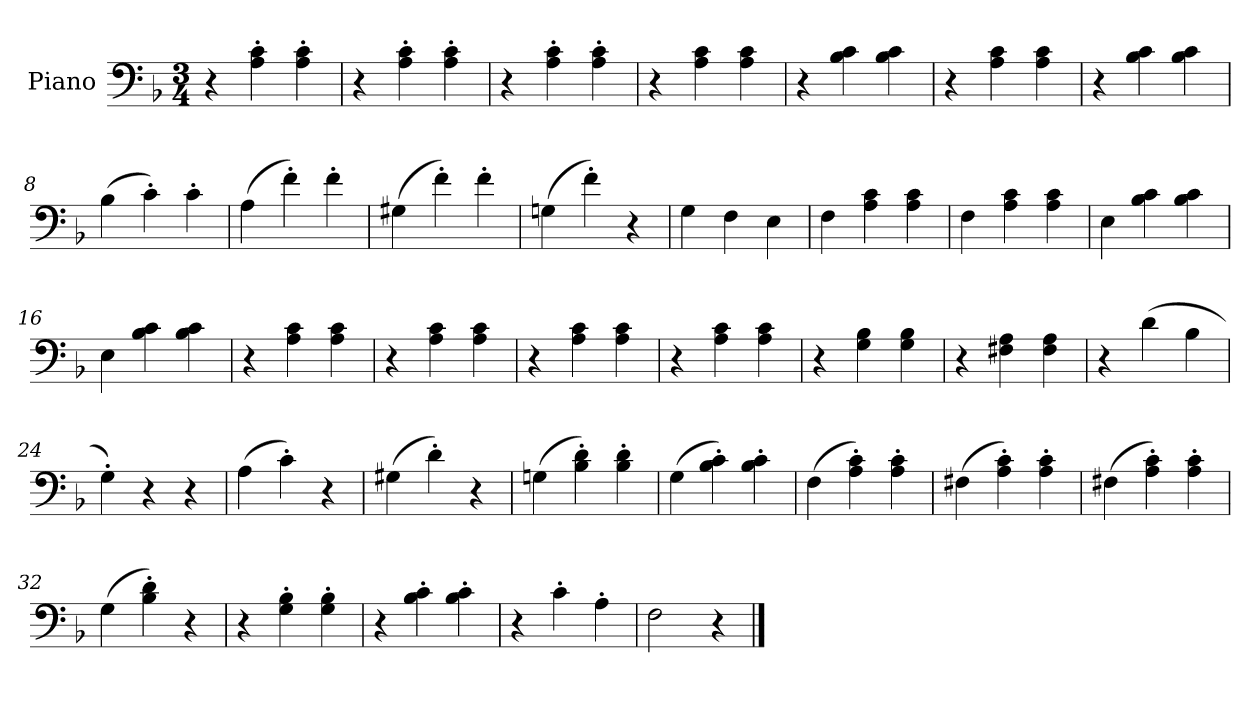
**kern
*part1
*staff1
*I"Piano
*I'Pno.
*clefF4
*k[b-]
*M3/4
*MM120
=1
4r
4A\' 4c\'
4A\' 4c\'
=2
4r
4A\' 4c\'
4A\' 4c\'
=3
4r
4A\' 4c\'
4A\' 4c\'
=4
4r
4A\ 4c\
4A\ 4c\
=5
4r
4B-\ 4c\
4B-\ 4c\
=6
4r
4A\ 4c\
4A\ 4c\
=7
4r
4B-\ 4c\
4B-\ 4c\
=8
(4B-\
4c'\)
4c'\
=9
(4A\
4f'\)
4f'\
!!LO:LB:g=z
=10
(4G#X\
4f'\)
4f'\
=11
(4Gn\
4f'\)
4r
=12
4G\
4F\
4E\
=13
4F\
4A\ 4c\
4A\ 4c\
=14
4F\
4A\ 4c\
4A\ 4c\
=15
4E\
4B-\ 4c\
4B-\ 4c\
=16
4E\
4B-\ 4c\
4B-\ 4c\
=17
4r
4A\ 4c\
4A\ 4c\
=18
4r
4A\ 4c\
4A\ 4c\
!!LO:LB:g=z
=19
4r
4A\ 4c\
4A\ 4c\
=20
4r
4A\ 4c\
4A\ 4c\
=21
4r
4G\ 4B-\
4G\ 4B-\
=22
4r
4F#X\ 4A\
4F#\ 4A\
=23
4r
(4d\
4B-\
=24
4G'\)
4r
4r
=25
(4A\
4c'\)
4r
=26
(4G#X\
4d'\)
4r
=27
(4Gn\
4B-\' 4d\')
4B-\' 4d\'
=28
(4G\
4B-\' 4c\')
4B-\' 4c\'
!!LO:LB:g=z
=29
(4F\
4A\' 4c\')
4A\' 4c\'
=30
(4F#X\
4A\' 4c\')
4A\' 4c\'
=31
(4F#X\
4A\' 4c\')
4A\' 4c\'
=32
(4G\
4B-\' 4d\')
4r
=33
4r
4G\' 4B-\'
4G\' 4B-\'
=34
4r
4B-\' 4c\'
4B-\' 4c\'
=35
4r
4c'\
4A'\
=36
2F\
4r
==
*-
